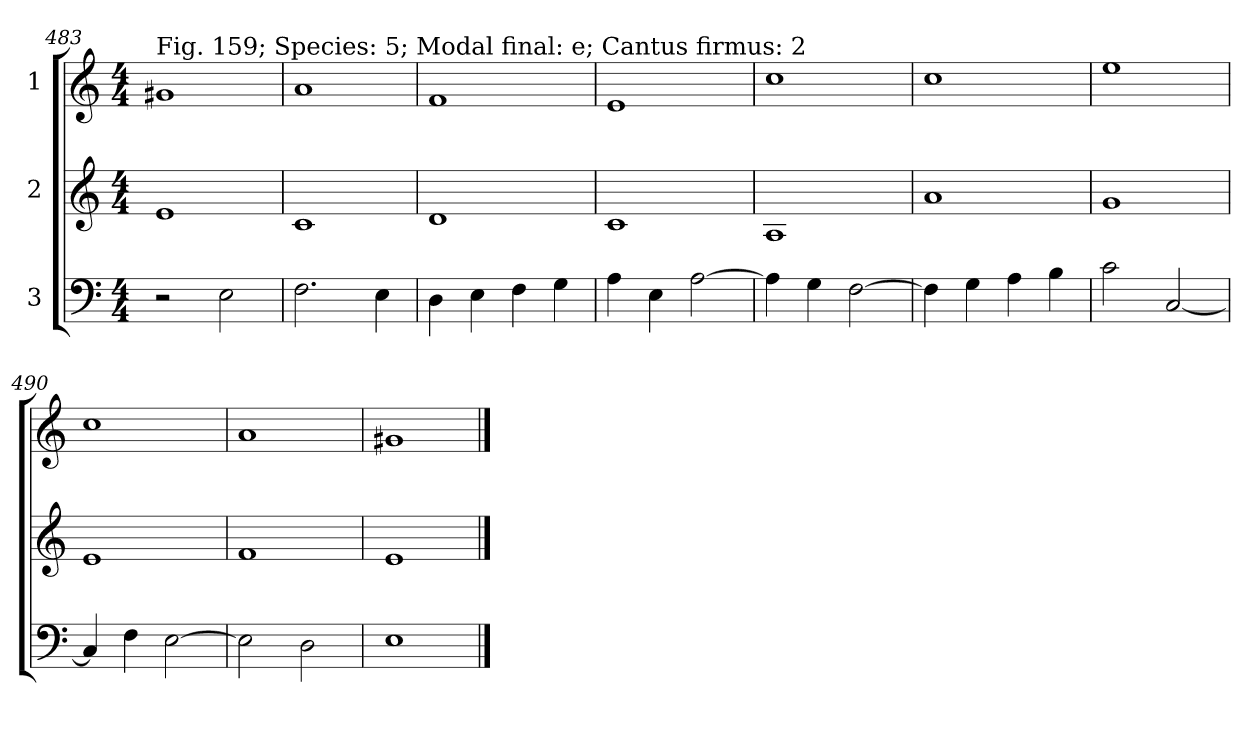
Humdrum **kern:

**kern	**kern	**kern
*part3	*part2	*part1
*staff3	*staff2	*staff1
*I"3	*I"2	*I"1
*clefF4	*clefG2	*clefG2
*k[]	*k[]	*k[]
*M4/4	*M4/4	*M4/4
=483	=483	=483
!	!	!LO:TX:a:t=Fig. 159; Species&colon; 5; Modal final&colon; e; Cantus firmus&colon; 2
2r	1e	1g#X
2E\	.	.
=484	=484	=484
2.F\	1c	1a
4E\	.	.
=485	=485	=485
4D\	1d	1f
4E\	.	.
4F\	.	.
4G\	.	.
=486	=486	=486
4A\	1c	1e
4E\	.	.
[2A\	.	.
=487	=487	=487
4A\]	1A	1cc
4G\	.	.
[2F\	.	.
=488	=488	=488
4F\]	1a	1cc
4G\	.	.
4A\	.	.
4B\	.	.
=489	=489	=489
2c\	1g	1ee
[2C/	.	.
=490	=490	=490
4C/]	1e	1cc
4F\	.	.
[2E\	.	.
=491	=491	=491
2E\]	1f	1a
2D\	.	.
=492	=492	=492
1E	1e	1g#X
==	==	==
*-	*-	*-
